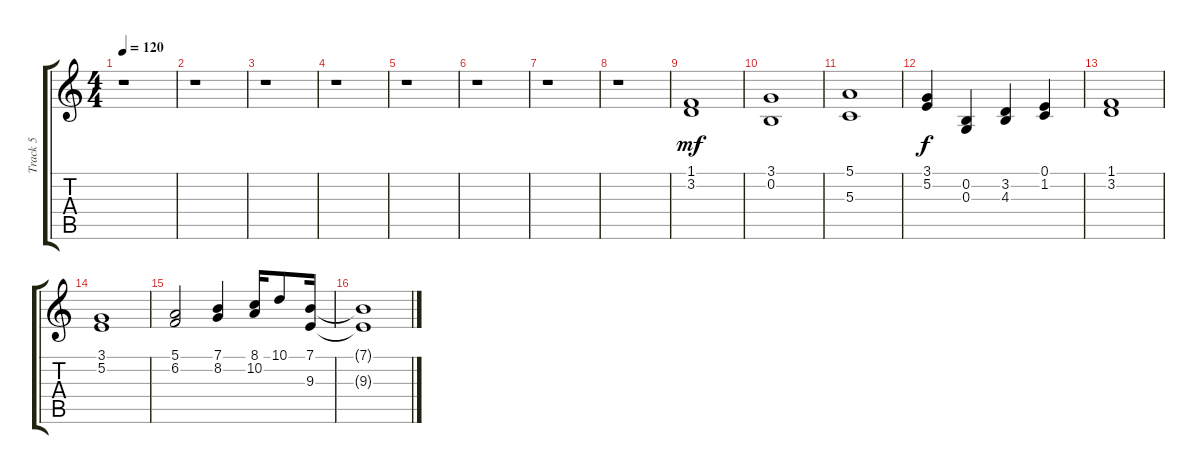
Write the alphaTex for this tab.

\track ("Track 5" "Track 5") {instrument lead1square}
\staff {score tabs}
\tuning (E4 B3 G3 D3 A2 E2) {hide}
\ts (4 4)
\tempo 120
\clef g2
\ks c
r.1{dy ff} |
r.1 |
r.1 |
r.1 |
r.1 |
r.1 |
r.1 |
r.1 |
(1.1 3.2).1{dy mf} |
(3.1 0.2).1 |
(5.1 5.3).1 |
(3.1 5.2).4{dy f} (0.2 0.3).4 (3.2 4.3).4 (0.1 1.2).4 |
(1.1 3.2).1 |
(3.1 5.2).1 |
(5.1 6.2).2 (7.1 8.2).4 (8.1 10.2).16 10.1.8 (7.1 9.3).16 |
(7.1{t} 9.3{t}).1
